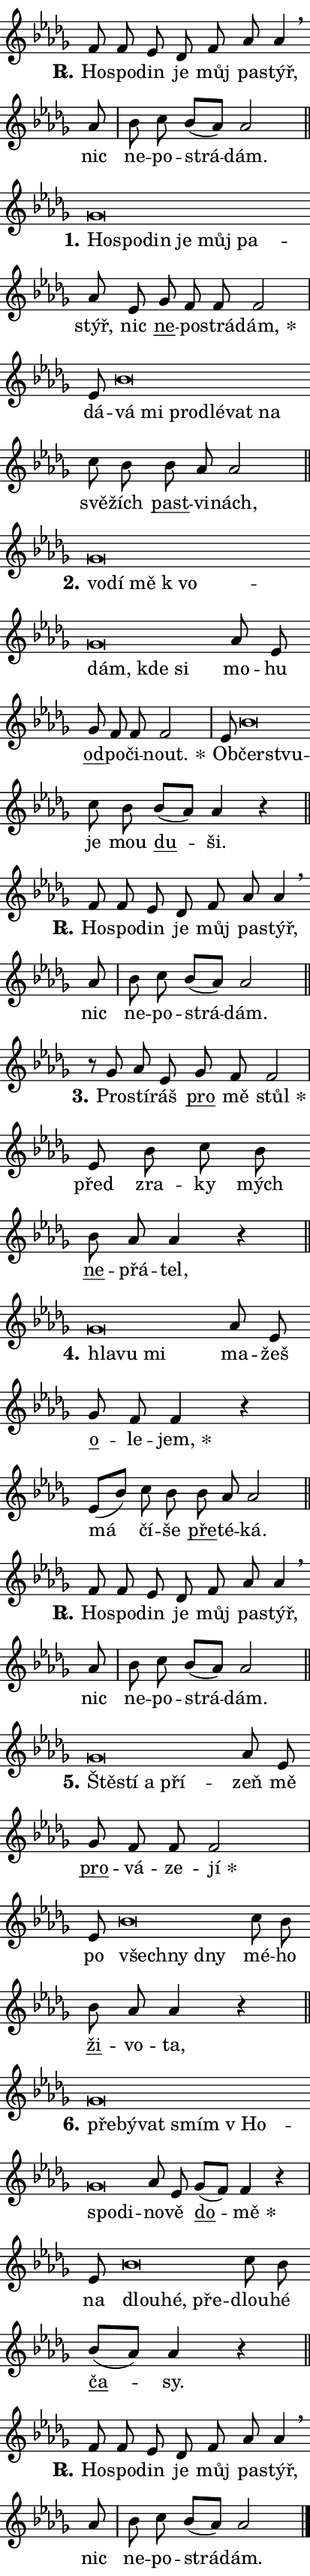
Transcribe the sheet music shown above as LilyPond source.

\version "2.22.1"
\header { tagline = "" }
\paper {
  indent = 0\cm
  top-margin = 0\cm
  right-margin = 0\cm
  bottom-margin = 0\cm
  left-margin = 0\cm
  paper-width = 7\cm
  page-breaking = #ly:one-page-breaking
  system-system-spacing.basic-distance = #11
  score-system-spacing.basic-distance = #11
  ragged-last = ##f
}


%% Author: Thomas Morley
%% https://lists.gnu.org/archive/html/lilypond-user/2020-05/msg00002.html
#(define (line-position grob)
"Returns position of @var[grob} in current system:
   @code{'start}, if at first time-step
   @code{'end}, if at last time-step
   @code{'middle} otherwise
"
  (let* ((col (ly:item-get-column grob))
         (ln (ly:grob-object col 'left-neighbor))
         (rn (ly:grob-object col 'right-neighbor))
         (col-to-check-left (if (ly:grob? ln) ln col))
         (col-to-check-right (if (ly:grob? rn) rn col))
         (break-dir-left
           (and
             (ly:grob-property col-to-check-left 'non-musical #f)
             (ly:item-break-dir col-to-check-left)))
         (break-dir-right
           (and
             (ly:grob-property col-to-check-right 'non-musical #f)
             (ly:item-break-dir col-to-check-right))))
        (cond ((eqv? 1 break-dir-left) 'start)
              ((eqv? -1 break-dir-right) 'end)
              (else 'middle))))

#(define (tranparent-at-line-position vctor)
  (lambda (grob)
  "Relying on @code{line-position} select the relevant enry from @var{vctor}.
Used to determine transparency,"
    (case (line-position grob)
      ((end) (not (vector-ref vctor 0)))
      ((middle) (not (vector-ref vctor 1)))
      ((start) (not (vector-ref vctor 2))))))

noteHeadBreakVisibility =
#(define-music-function (break-visibility)(vector?)
"Makes @code{NoteHead}s transparent relying on @var{break-visibility}"
#{
  \override NoteHead.transparent =
    #(tranparent-at-line-position break-visibility)
#})

#(define delete-ledgers-for-transparent-note-heads
  (lambda (grob)
    "Reads whether a @code{NoteHead} is transparent.
If so this @code{NoteHead} is removed from @code{'note-heads} from
@var{grob}, which is supposed to be @code{LedgerLineSpanner}.
As a result ledgers are not printed for this @code{NoteHead}"
    (let* ((nhds-array (ly:grob-object grob 'note-heads))
           (nhds-list
             (if (ly:grob-array? nhds-array)
                 (ly:grob-array->list nhds-array)
                 '()))
           ;; Relies on the transparent-property being done before
           ;; Staff.LedgerLineSpanner.after-line-breaking is executed.
           ;; This is fragile ...
           (to-keep
             (remove
               (lambda (nhd)
                 (ly:grob-property nhd 'transparent #f))
               nhds-list)))
      ;; TODO find a better method to iterate over grob-arrays, similiar
      ;; to filter/remove etc for lists
      ;; For now rebuilt from scratch
      (set! (ly:grob-object grob 'note-heads)  '())
      (for-each
        (lambda (nhd)
          (ly:pointer-group-interface::add-grob grob 'note-heads nhd))
        to-keep))))

hideNotes = {
  \noteHeadBreakVisibility #begin-of-line-visible
}
unHideNotes = {
  \noteHeadBreakVisibility #all-visible
}

% work-around for resetting accidentals
% https://lilypond.org/doc/v2.23/Documentation/notation/displaying-rhythms#unmetered-music
cadenzaMeasure = {
  \cadenzaOff
  \partial 1024 s1024
  \cadenzaOn
}

#(define-markup-command (accent layout props text) (markup?)
  "Underline accented syllable"
  (interpret-markup layout props
    #{\markup \override #'(offset . 4.3) \underline { #text }#}))

responsum = \markup \concat {
  "R" \hspace #-1.05 \path #0.1 #'((moveto 0 0.07) (lineto 0.9 0.8)) \hspace #0.05 "."
}

\layout {
    \context {
        \Staff
        \remove "Time_signature_engraver"
        \override LedgerLineSpanner.after-line-breaking = #delete-ledgers-for-transparent-note-heads
    }
    \context {
        \Voice {
            \override NoteHead.output-attributes = #'((class . "notehead"))
            \override Hairpin.height = #0.55
        }
    }
    \context {
        \Lyrics {
            \override StanzaNumber.output-attributes = #'((class . "stanzanumber"))
            \override LyricSpace.minimum-distance = #0.9
            \override LyricText.font-name = #"TeX Gyre Schola"
            \override LyricText.font-size = 1
            \override StanzaNumber.font-name = #"TeX Gyre Schola Bold"
            \override StanzaNumber.font-size = 1
        }
    }
}

% magnetic-lyrics.ily
%
%   written by
%     Jean Abou Samra <jean@abou-samra.fr>
%     Werner Lemberg <wl@gnu.org>
%
%   adapted by
%     Jiri Hon <jiri.hon@gmail.com>
%
% Version 2022-Apr-15

% https://www.mail-archive.com/lilypond-user@gnu.org/msg149350.html

#(define (Left_hyphen_pointer_engraver context)
   "Collect syllable-hyphen-syllable occurrences in lyrics and store
them in properties.  This engraver only looks to the left.  For
example, if the lyrics input is @code{foo -- bar}, it does the
following.

@itemize @bullet
@item
Set the @code{text} property of the @code{LyricHyphen} grob between
@q{foo} and @q{bar} to @code{foo}.

@item
Set the @code{left-hyphen} property of the @code{LyricText} grob with
text @q{foo} to the @code{LyricHyphen} grob between @q{foo} and
@q{bar}.
@end itemize

Use this auxiliary engraver in combination with the
@code{lyric-@/text::@/apply-@/magnetic-@/offset!} hook."
   (let ((hyphen #f)
         (text #f))
     (make-engraver
      (acknowledgers
       ((lyric-syllable-interface engraver grob source-engraver)
        (set! text grob)))
      (end-acknowledgers
       ((lyric-hyphen-interface engraver grob source-engraver)
        ;(when (not (grob::has-interface grob 'lyric-space-interface))
          (set! hyphen grob)));)
      ((stop-translation-timestep engraver)
       (when (and text hyphen)
         (ly:grob-set-object! text 'left-hyphen hyphen))
       (set! text #f)
       (set! hyphen #f)))))

#(define (lyric-text::apply-magnetic-offset! grob)
   "If the space between two syllables is less than the value in
property @code{LyricText@/.details@/.squash-threshold}, move the right
syllable to the left so that it gets concatenated with the left
syllable.

Use this function as a hook for
@code{LyricText@/.after-@/line-@/breaking} if the
@code{Left_@/hyphen_@/pointer_@/engraver} is active."
   (let ((hyphen (ly:grob-object grob 'left-hyphen #f)))
     (when hyphen
       (let ((left-text (ly:spanner-bound hyphen LEFT)))
         (when (grob::has-interface left-text 'lyric-syllable-interface)
           (let* ((common (ly:grob-common-refpoint grob left-text X))
                  (this-x-ext (ly:grob-extent grob common X))
                  (left-x-ext
                   (begin
                     ;; Trigger magnetism for left-text.
                     (ly:grob-property left-text 'after-line-breaking)
                     (ly:grob-extent left-text common X)))
                  ;; `delta` is the gap width between two syllables.
                  (delta (- (interval-start this-x-ext)
                            (interval-end left-x-ext)))
                  (details (ly:grob-property grob 'details))
                  (threshold (assoc-get 'squash-threshold details 0.2)))
             (when (< delta threshold)
               (let* (;; We have to manipulate the input text so that
                      ;; ligatures crossing syllable boundaries are not
                      ;; disabled.  For languages based on the Latin
                      ;; script this is essentially a beautification.
                      ;; However, for non-Western scripts it can be a
                      ;; necessity.
                      (lt (ly:grob-property left-text 'text))
                      (rt (ly:grob-property grob 'text))
                      (is-space (grob::has-interface hyphen 'lyric-space-interface))
                      (space (if is-space " " ""))
                      (space-markup (grob-interpret-markup grob " "))
                      (space-size (interval-length (ly:stencil-extent space-markup X)))
                      (extra-delta (if is-space space-size 0))
                      ;; Append new syllable.
                      (ltrt-space (if (and (string? lt) (string? rt))
                                (string-append lt space rt)
                                (make-concat-markup (list lt space rt))))
                      ;; Right-align `ltrt` to the right side.
                      (ltrt-space-markup (grob-interpret-markup
                               grob
                               (make-translate-markup
                                (cons (interval-length this-x-ext) 0)
                                (make-right-align-markup ltrt-space)))))
                 (begin
                   ;; Don't print `left-text`.
                   (ly:grob-set-property! left-text 'stencil #f)
                   ;; Set text and stencil (which holds all collected
                   ;; syllables so far) and shift it to the left.
                   (ly:grob-set-property! grob 'text ltrt-space)
                   (ly:grob-set-property! grob 'stencil ltrt-space-markup)
                   (ly:grob-translate-axis! grob (- (- delta extra-delta)) X))))))))))


#(define (lyric-hyphen::displace-bounds-first grob)
   ;; Make very sure this callback isn't triggered too early.
   (let ((left (ly:spanner-bound grob LEFT))
         (right (ly:spanner-bound grob RIGHT)))
     (ly:grob-property left 'after-line-breaking)
     (ly:grob-property right 'after-line-breaking)
     (ly:lyric-hyphen::print grob)))

squashThreshold = #0.4

\layout {
  \context {
    \Lyrics
    \consists #Left_hyphen_pointer_engraver
    \override LyricText.after-line-breaking =
      #lyric-text::apply-magnetic-offset!
    \override LyricHyphen.stencil = #lyric-hyphen::displace-bounds-first
    \override LyricText.details.squash-threshold = \squashThreshold
    \override LyricHyphen.minimum-distance = 0
    \override LyricHyphen.minimum-length = \squashThreshold
  }
}

squash = \override LyricText.details.squash-threshold = 9999
unSquash = \override LyricText.details.squash-threshold = \squashThreshold

left = \override LyricText.self-alignment-X = #LEFT
unLeft = \revert LyricText.self-alignment-X

starOffset = #(lambda (grob) 
                (let ((x_offset (ly:self-alignment-interface::aligned-on-x-parent grob)))
                  (if (= x_offset 0) 0 (+ x_offset 1.2))))

star = #(define-music-function (syllable)(string?)
"Append star separator at the end of a syllable"
#{
  \once \override LyricText.X-offset = #starOffset
  \lyricmode { \markup {
    #syllable
    \override #'((font-name . "TeX Gyre Schola Bold")) \hspace #0.2 \lower #0.65 \larger "*"
  } }
#})

starAccent = #(define-music-function (syllable)(string?)
"Append star separator at the end of a syllable and make accent"
#{
  \once \override LyricText.X-offset = #starOffset
  \lyricmode { \markup {
    \accent #syllable
    \override #'((font-name . "TeX Gyre Schola Bold")) \hspace #0.2 \lower #0.65 \larger "*"
  } }
#})

breath = #(define-music-function (syllable)(string?)
"Append breathing indicator at the end of a syllable"
#{
  \lyricmode { \markup { #syllable "+" } }
#})

optionalBreath = #(define-music-function (syllable)(string?)
"Append optional breathing indicator at the end of a syllable"
#{
  \lyricmode { \markup { #syllable "(+)" } }
#})


\score {
    <<
        \new Voice = "melody" { \cadenzaOn \key des \major \relative { f'8 f es des f as as4 \breathe \bar "" as8 \cadenzaMeasure \bar "|" bes c bes[( as)] as2 \cadenzaMeasure \bar "||" \break }
\relative { ges'\breve*1/16 \hideNotes \breve*1/16 \bar "" \breve*1/16 \bar "" \breve*1/16 \bar "" \breve*1/16 \breve*1/16 \bar "" \unHideNotes as8 es \bar "" ges f f f2 \cadenzaMeasure \bar "|" es8 bes'\breve*1/16 \hideNotes \breve*1/16 \bar "" \breve*1/16 \bar "" \breve*1/16 \bar "" \breve*1/16 \breve*1/16 \bar "" \unHideNotes c8 bes \bar "" bes as as2 \cadenzaMeasure \bar "||" \break }
\relative { ges'\breve*1/16 \hideNotes \breve*1/16 \bar "" \breve*1/16 \bar "" \breve*1/16 \bar "" \breve*1/16 \bar "" \breve*1/16 \breve*1/16 \bar "" \unHideNotes as8 es \bar "" ges f f f2 \cadenzaMeasure \bar "|" es8 bes'\breve*1/16 \hideNotes \breve*1/16 \bar "" \unHideNotes c8 bes \bar "" bes[( as)] as4 r \cadenzaMeasure \bar "||" \break }
\relative { f'8 f es des f as as4 \breathe \bar "" as8 \cadenzaMeasure \bar "|" bes c bes[( as)] as2 \cadenzaMeasure \bar "||" \break }
\relative { r8 ges' as8 es \bar "" ges f f2 \cadenzaMeasure \bar "|" es8 bes'8 c8 bes \bar "" bes as as4 r \cadenzaMeasure \bar "||" \break }
\relative { ges'\breve*1/16 \hideNotes \breve*1/16 \breve*1/16 \bar "" \unHideNotes as8 es \bar "" ges f f4 r \cadenzaMeasure \bar "|" es8[( bes')] c8 bes \bar "" bes as as2 \cadenzaMeasure \bar "||" \break }
\relative { f'8 f es des f as as4 \breathe \bar "" as8 \cadenzaMeasure \bar "|" bes c bes[( as)] as2 \cadenzaMeasure \bar "||" \break }
\relative { ges'\breve*1/16 \hideNotes \breve*1/16 \bar "" \breve*1/16 \breve*1/16 \bar "" \unHideNotes as8 es \bar "" ges f f f2 \cadenzaMeasure \bar "|" es8 bes'\breve*1/16 \hideNotes \breve*1/16 \breve*1/16 \bar "" \unHideNotes c8 bes \bar "" bes as as4 r \cadenzaMeasure \bar "||" \break }
\relative { ges'\breve*1/16 \hideNotes \breve*1/16 \bar "" \breve*1/16 \bar "" \breve*1/16 \bar "" \breve*1/16 \bar "" \breve*1/16 \breve*1/16 \bar "" \unHideNotes as8 es \bar "" ges[( f)] f4 r \cadenzaMeasure \bar "|" es8 bes'\breve*1/16 \hideNotes \breve*1/16 \breve*1/16 \bar "" \unHideNotes c8 bes \bar "" bes[( as)] as4 r \cadenzaMeasure \bar "||" \break }
\relative { f'8 f es des f as as4 \breathe \bar "" as8 \cadenzaMeasure \bar "|" bes c bes[( as)] as2 \cadenzaMeasure \bar "||" \break } \bar "|." }
        \new Lyrics \lyricsto "melody" { \lyricmode { \set stanza = \responsum
Ho -- spo -- din je můj pa -- stýř, nic ne -- po -- strá -- dám.
\set stanza = "1."
\left Ho -- \squash spo -- din je můj pa -- \unLeft \unSquash stýř, nic \markup \accent ne -- po -- strá -- \star dám, dá -- \left vá \squash mi pro -- dlé -- vat na \unLeft \unSquash svě -- žích \markup \accent past -- vi -- nách,
\set stanza = "2."
\left vo -- \squash dí mě "k vo" -- dám, kde si \unLeft \unSquash mo -- hu \markup \accent od -- po -- či -- \star nout. Ob -- \left čerst -- \squash vu -- \unLeft \unSquash je mou \markup \accent du -- ši.
\set stanza = \responsum
Ho -- spo -- din je můj pa -- stýř, nic ne -- po -- strá -- dám.
\set stanza = "3."
Pro -- stí -- ráš \markup \accent pro mě \star stůl před zra -- ky mých \markup \accent ne -- přá -- tel,
\set stanza = "4."
\left hla -- \squash vu mi \unLeft \unSquash ma -- žeš \markup \accent o -- le -- \star jem, má čí -- še \markup \accent pře -- té -- ká.
\set stanza = \responsum
Ho -- spo -- din je můj pa -- stýř, nic ne -- po -- strá -- dám.
\set stanza = "5."
\left Ště -- \squash stí a pří -- \unLeft \unSquash zeň mě \markup \accent pro -- vá -- ze -- \star jí po \left všech -- \squash ny dny \unLeft \unSquash mé -- ho \markup \accent ži -- vo -- ta,
\set stanza = "6."
\left pře -- \squash bý -- vat smím "v Ho" -- spo -- di -- \unLeft \unSquash no -- vě \markup \accent do -- \star mě na \left dlou -- \squash hé, pře -- \unLeft \unSquash dlou -- hé \markup \accent ča -- sy.
\set stanza = \responsum
Ho -- spo -- din je můj pa -- stýř, nic ne -- po -- strá -- dám. } }
    >>
    \layout {}
}
